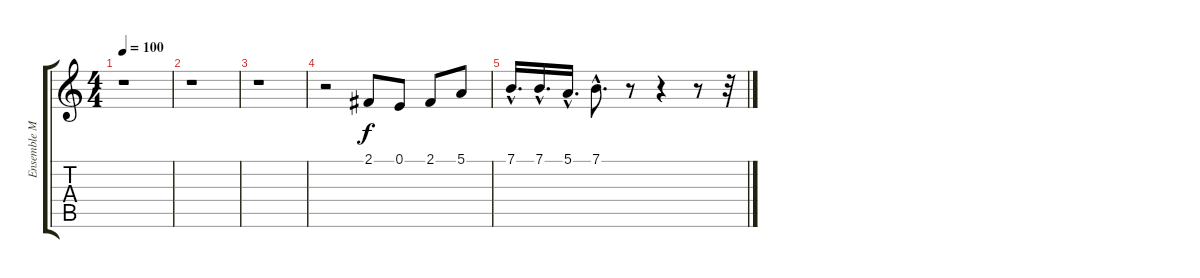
\track ("Ensemble Melody" "Ensemble M") {instrument stringensemble1}
\staff {score tabs}
\tuning (E4 B3 G3 D3 A2 E2) {hide}
\ts (4 4)
\tempo 100
\clef g2
\ks c
r.1{dy f} |
r.1 |
r.1 |
r.2 2.1.8{volume 12 instrument stringensemble1} 0.1.8 2.1.8 5.1.8 |
7.1{hac}.16{d} 7.1{hac}.16{d} 5.1{hac}.16{d} 7.1{hac}.8{d} r.8 r.4 r.8 r.32
